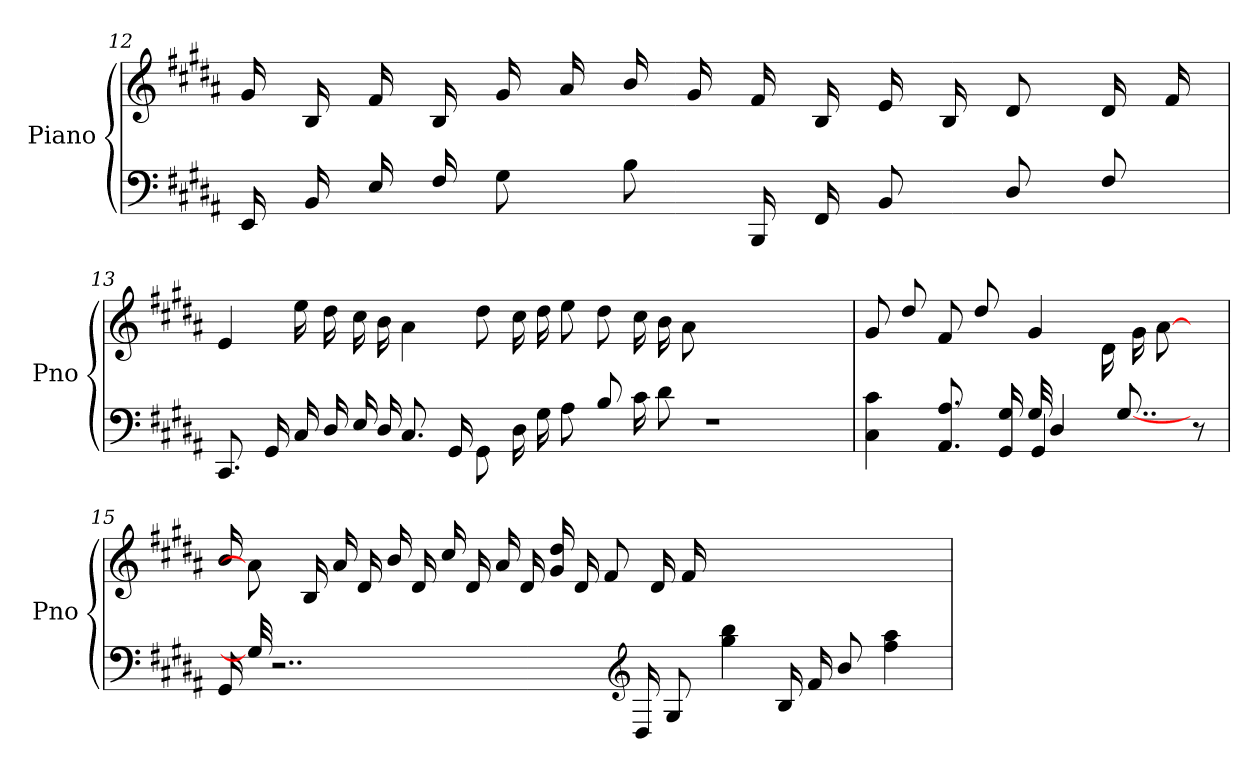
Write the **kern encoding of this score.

**kern	**kern
*part1	*part1
*staff2	*staff1
*I"Piano	*
*I'Pno	*
*clefF4	*clefG2
*k[f#c#g#d#a#]	*k[f#c#g#d#a#]
=12	=12
16EE/	16g#/
16BB/	16B/
16E/	16f#/
16F#/	16B/
8G#\	16g#/
.	16a#/
8B\	16b/
.	16g#/
16BBB/	16f#/
16FF#/	16B/
8BB/	16e/
.	16B/
8D#/	8d#/
8F#/	16d#/
.	16f#/
=13	=13
8.CC#/	4e/
16GG#/	.
16C#/	16ee\
16D#/	16dd#\
16E/	16cc#\
16D#/	16b\
8.C#/	4a#\
16GG#/	.
8GG#\	8dd#\
16D#\	16cc#\
16G#\	16dd#\
8A#\	8ee\
8B/	8dd#\
16c#\	16cc#\
8d#\	16b\
.	8a#\
1r	.
.	2...ryy
=14	=14
*^	*
4c#\ 4C#\	2ryy	8g#/
.	.	8dd#/
8.A#/ 8.AA#/	.	8f#/
.	.	8dd#/
16GG#/ 16G#/	.	.
32G#/	4GG#/	4g#/
4D#/	.	.
.	4.ryy	16d#\
[8..G#/	.	.
.	.	16g#\
.	.	[8a#\
8r	.	8ryy
*v	*v	*
=15	=15
16GG#/	16b/
32G#/]	8a#\]
2..r	.
.	16B/
*clefG2	*
.	16a#/
.	16d#/
.	16b/
.	16d#/
.	16cc#/
.	16d#/
.	16a#/
.	16d#/
.	16g#/ 16dd#/
.	16d#/
.	8f#/
16D#/	.
.	16d#/
8G#/	.
.	16f#/
.	2ryy
4bb\ 4gg#\	.
16B/	.
16f#/	.
8b/	.
.	4ryy
4aa#\ 4ff#\	.
.	32ryy
=	=
*-	*-
